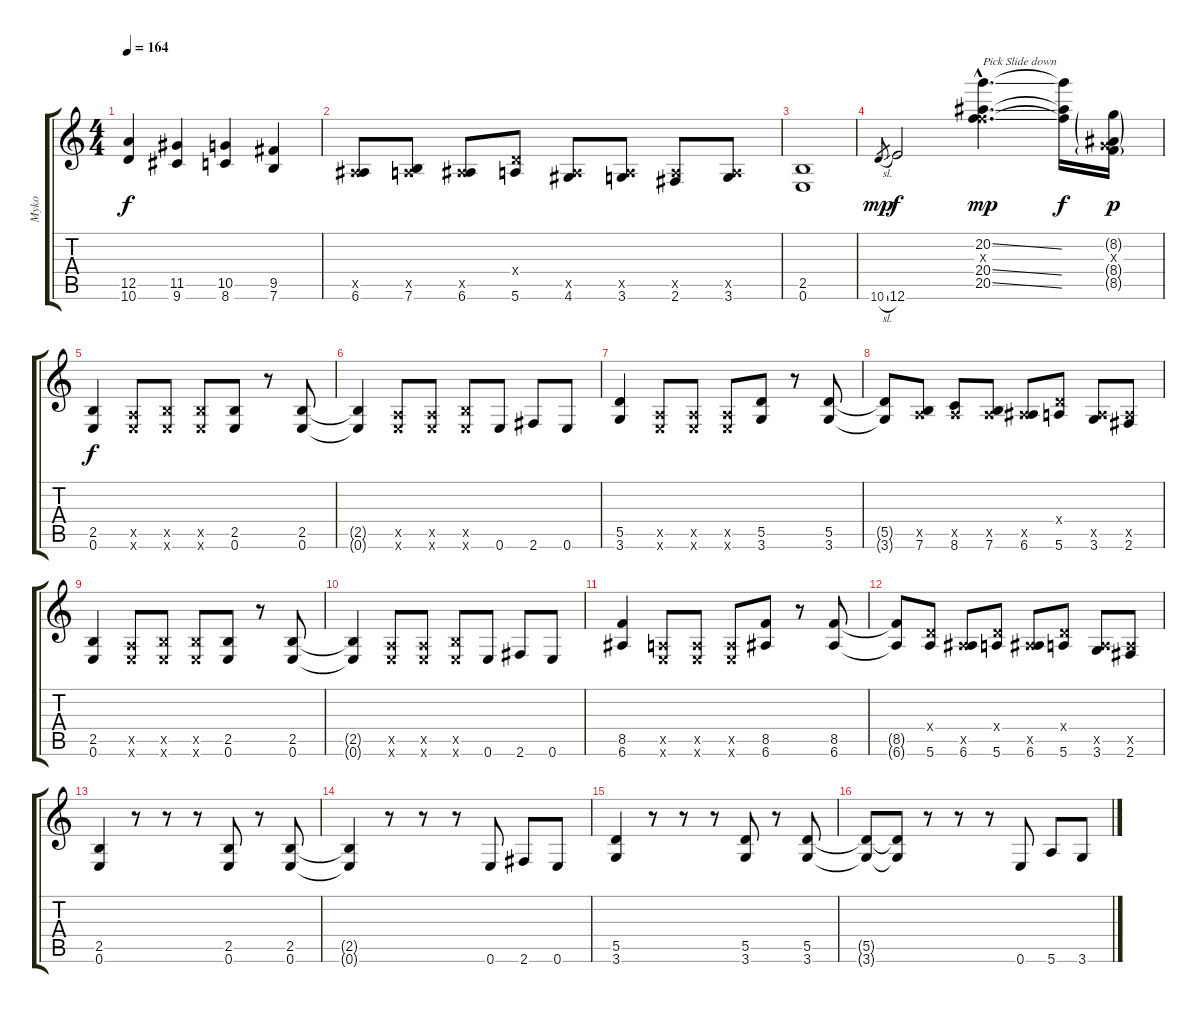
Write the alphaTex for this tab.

\track ("Myko" "Myko") {instrument distortionguitar}
\staff {score tabs}
\tuning (E4 B3 G3 D3 A2 E2) {hide}
\ts (4 4)
\tempo 164
\clef g2
\ks c
(12.5 10.6).4{dy f} (11.5 9.6).4 (10.5 8.6).4 (9.5 7.6).4 |
(0.5{x} 6.6).8 (0.5{x} 7.6).8 (0.5{x} 6.6).8 (0.4{x} 5.6).8 (0.5{x} 4.6).8 (0.5{x} 3.6).8 (0.5{x} 2.6).8 (0.5{x} 3.6).8 |
(2.5 0.6).1 |
10.6{sl}.8{gr dy mp} 12.6.2{dy f} (20.2{ss hac} 10.3{hac x} 20.4{ss hac} 20.5{ss hac}).4{d txt "Pick Slide down" dy mp instrument guitarharmonics} (20.2{t} 20.4{t} 20.5{t}).16{dy f} (8.2{g} 0.3{x} 8.4{g} 8.5{g}).16{dy p} |
(2.5 0.6).4{dy f instrument distortionguitar} (0.5{x} 0.6{x}).8 (2.5{x} 0.6{x}).8 (2.5{x} 0.6{x}).8 (2.5 0.6).8 r.8 (2.5 0.6).8 |
(2.5{t} 0.6{t}).4 (0.5{x} 0.6{x}).8 (0.5{x} 0.6{x}).8 (2.5{x} 0.6{x}).8 0.6.8 2.6.8 0.6.8 |
(5.5 3.6).4 (0.5{x} 0.6{x}).8 (0.5{x} 0.6{x}).8 (0.5{x} 0.6{x}).8 (5.5 3.6).8 r.8 (5.5 3.6).8 |
(5.5{t} 3.6{t}).8 (0.5{x} 7.6).8 (0.5{x} 8.6).8 (0.5{x} 7.6).8 (0.5{x} 6.6).8 (0.4{x} 5.6).8 (0.5{x} 3.6).8 (0.5{x} 2.6).8 |
(2.5 0.6).4 (0.5{x} 0.6{x}).8 (2.5{x} 0.6{x}).8 (2.5{x} 0.6{x}).8 (2.5 0.6).8 r.8 (2.5 0.6).8 |
(2.5{t} 0.6{t}).4 (0.5{x} 0.6{x}).8 (0.5{x} 0.6{x}).8 (2.5{x} 0.6{x}).8 0.6.8 2.6.8 0.6.8 |
(8.5 6.6).4 (0.5{x} 0.6{x}).8 (0.5{x} 0.6{x}).8 (0.5{x} 0.6{x}).8 (8.5 6.6).8 r.8 (8.5 6.6).8 |
(8.5{t} 6.6{t}).8 (0.4{x} 5.6).8 (0.5{x} 6.6).8 (0.4{x} 5.6).8 (0.5{x} 6.6).8 (0.4{x} 5.6).8 (0.5{x} 3.6).8 (0.5{x} 2.6).8 |
(2.5 0.6).4 r.8 r.8 r.8 (2.5 0.6).8 r.8 (2.5 0.6).8 |
(2.5{t} 0.6{t}).4 r.8 r.8 r.8 0.6.8 2.6.8 0.6.8 |
(5.5 3.6).4 r.8 r.8 r.8 (5.5 3.6).8 r.8 (5.5 3.6).8 |
(5.5{t} 3.6{t}).8 (5.5{t} 3.6{t}).8 r.8 r.8 r.8 0.6.8 5.6.8 3.6.8
